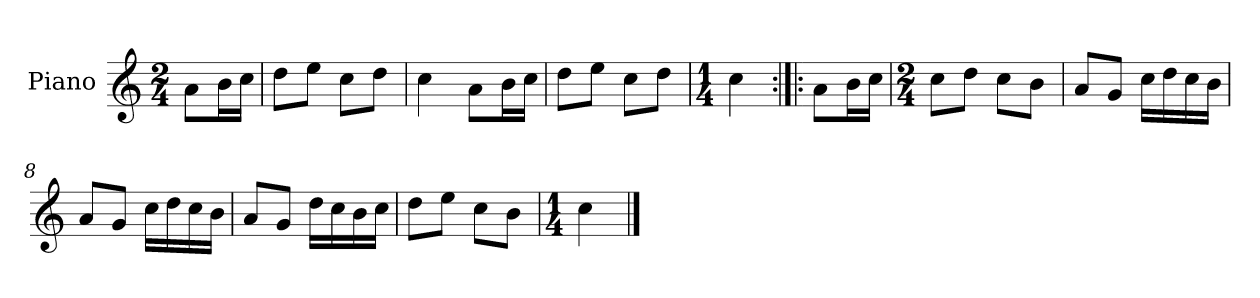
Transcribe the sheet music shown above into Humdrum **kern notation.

**kern
*part1
*staff1
*I"Piano
*I'Pno.
*clefG2
*k[]
*M2/4
=
8a\L
16b\L
16cc\JJ
=1
8dd\L
8ee\J
8cc\L
8dd\J
=2
4cc\
8a\L
16b\L
16cc\JJ
=3
8dd\L
8ee\J
8cc\L
8dd\J
=4
*M1/4
4cc\
=5:|!|:
8a\L
16b\L
16cc\JJ
=6
*M2/4
8cc\L
8dd\J
8cc\L
8b\J
=7
8a/L
8g/J
16cc\LL
16dd\
16cc\
16b\JJ
=8
8a/L
8g/J
16cc\LL
16dd\
16cc\
16b\JJ
=9
8a/L
8g/J
16dd\LL
16cc\
16b\
16cc\JJ
!!LO:LB:g=z
=10
8dd\L
8ee\J
8cc\L
8b\J
=11
*M1/4
4cc\
==
*-
